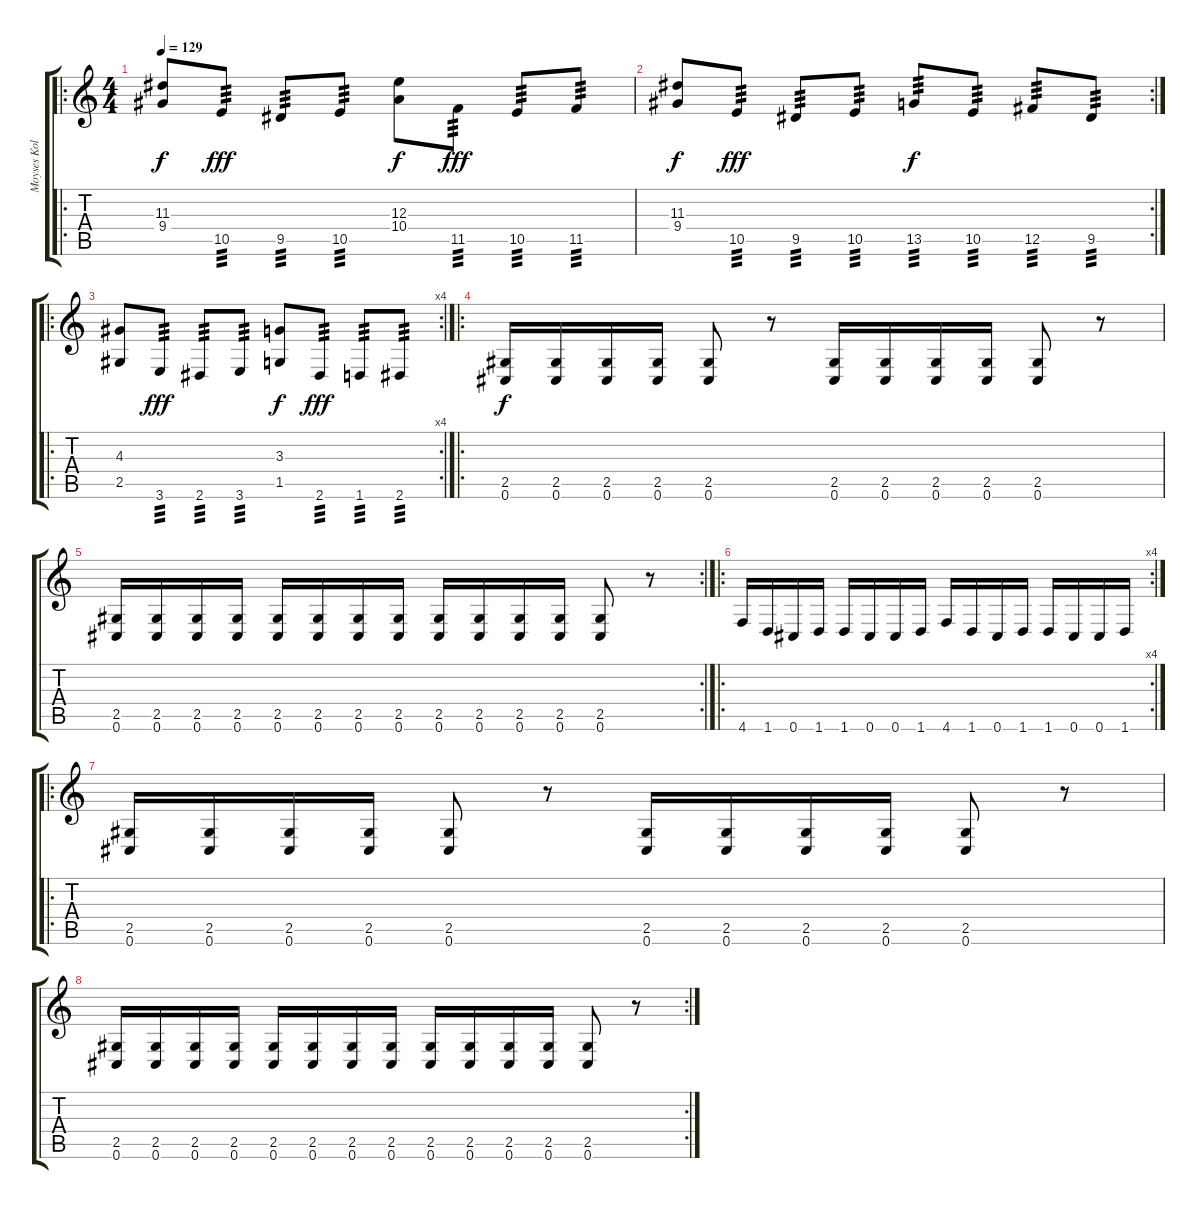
\track ("Moyses Kolesne" "Moyses Kol") {instrument distortionguitar}
\staff {score tabs}
\tuning (Db4 Ab3 E3 B2 Gb2 Db2) {hide}
\ro
\ts (4 4)
\tempo 129
\clef g2
\ks c
(11.3 9.4).8{dy f} 10.5.8{tp 3 dy fff} 9.5.8{tp 3} 10.5.8{tp 3} (12.3 10.4).8{dy f} 11.5.8{tp 3 dy fff} 10.5.8{tp 3} 11.5.8{tp 3} |
\rc 2
(11.3 9.4).8{dy f} 10.5.8{tp 3 dy fff} 9.5.8{tp 3} 10.5.8{tp 3} 13.5.8{tp 3 dy f} 10.5.8{tp 3} 12.5.8{tp 3} 9.5.8{tp 3} |
\ro
\rc 4
(4.3 2.5).8 3.6.8{tp 3 dy fff} 2.6.8{tp 3} 3.6.8{tp 3} (3.3 1.5).8{dy f} 2.6.8{tp 3 dy fff} 1.6.8{tp 3} 2.6.8{tp 3} |
\ro
(2.5 0.6).16{dy f} (2.5 0.6).16 (2.5 0.6).16 (2.5 0.6).16 (2.5 0.6).8 r.8 (2.5 0.6).16 (2.5 0.6).16 (2.5 0.6).16 (2.5 0.6).16 (2.5 0.6).8 r.8 |
\rc 2
(2.5 0.6).16 (2.5 0.6).16 (2.5 0.6).16 (2.5 0.6).16 (2.5 0.6).16 (2.5 0.6).16 (2.5 0.6).16 (2.5 0.6).16 (2.5 0.6).16 (2.5 0.6).16 (2.5 0.6).16 (2.5 0.6).16 (2.5 0.6).8 r.8 |
\ro
\rc 4
4.6.16 1.6.16 0.6.16 1.6.16 1.6.16 0.6.16 0.6.16 1.6.16 4.6.16 1.6.16 0.6.16 1.6.16 1.6.16 0.6.16 0.6.16 1.6.16 |
\ro
(2.5 0.6).16 (2.5 0.6).16 (2.5 0.6).16 (2.5 0.6).16 (2.5 0.6).8 r.8 (2.5 0.6).16 (2.5 0.6).16 (2.5 0.6).16 (2.5 0.6).16 (2.5 0.6).8 r.8 |
\rc 2
(2.5 0.6).16 (2.5 0.6).16 (2.5 0.6).16 (2.5 0.6).16 (2.5 0.6).16 (2.5 0.6).16 (2.5 0.6).16 (2.5 0.6).16 (2.5 0.6).16 (2.5 0.6).16 (2.5 0.6).16 (2.5 0.6).16 (2.5 0.6).8 r.8
